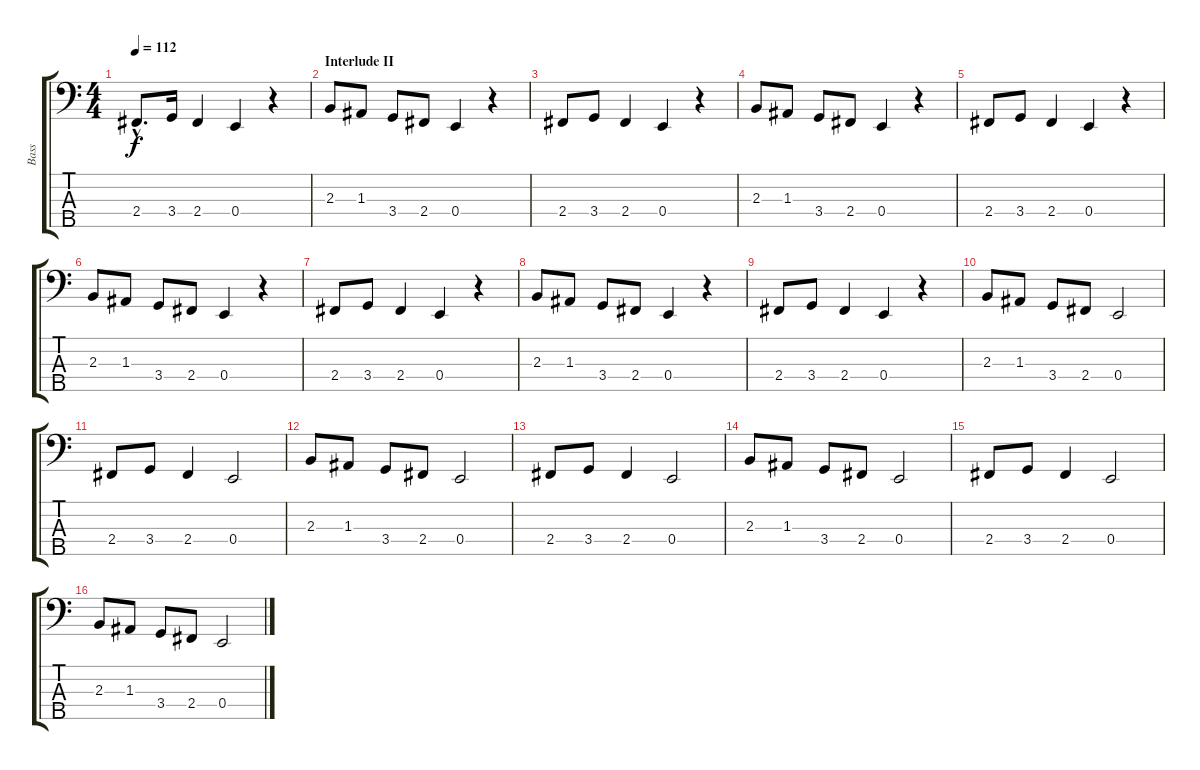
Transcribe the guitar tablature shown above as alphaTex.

\track ("Bass" "Bass") {instrument electricbassfinger}
\staff {score tabs}
\tuning (G2 D2 A1 E1 B0) {hide}
\ts (4 4)
\tempo 112
\clef f4
\ks c
2.4{hac}.8{d dy f} 3.4.16 2.4.4 0.4.4 r.4 |
\section ("" "Interlude II")
2.3.8 1.3.8 3.4.8 2.4.8 0.4.4 r.4 |
2.4.8 3.4.8 2.4.4 0.4.4 r.4 |
2.3.8 1.3.8 3.4.8 2.4.8 0.4.4 r.4 |
2.4.8 3.4.8 2.4.4 0.4.4 r.4 |
2.3.8 1.3.8 3.4.8 2.4.8 0.4.4 r.4 |
2.4.8 3.4.8 2.4.4 0.4.4 r.4 |
2.3.8 1.3.8 3.4.8 2.4.8 0.4.4 r.4 |
2.4.8 3.4.8 2.4.4 0.4.4 r.4 |
2.3.8 1.3.8 3.4.8 2.4.8 0.4.2 |
2.4.8 3.4.8 2.4.4 0.4.2 |
2.3.8 1.3.8 3.4.8 2.4.8 0.4.2 |
2.4.8 3.4.8 2.4.4 0.4.2 |
2.3.8 1.3.8 3.4.8 2.4.8 0.4.2 |
2.4.8 3.4.8 2.4.4 0.4.2 |
2.3.8 1.3.8 3.4.8 2.4.8 0.4.2
